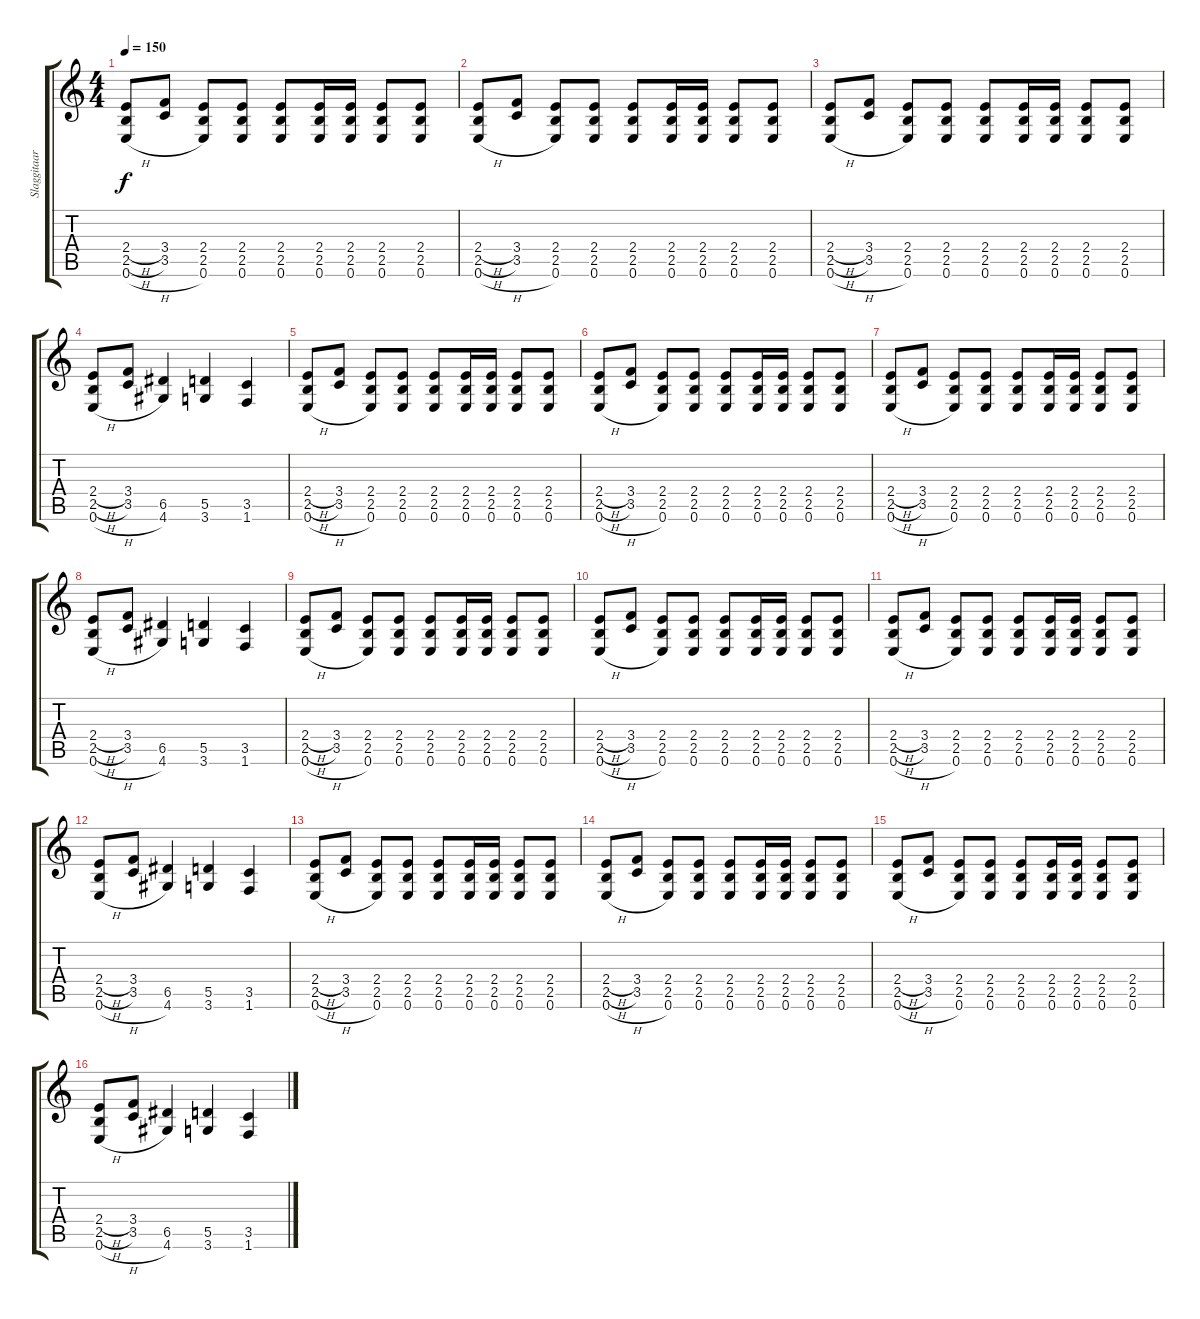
\track ("Slaggitaar 2" "Slaggitaar") {instrument distortionguitar}
\staff {score tabs}
\tuning (E4 B3 G3 D3 A2 E2) {hide}
\ts (4 4)
\tempo 150
\clef g2
\ks c
(2.4{h} 2.5{h} 0.6{h}).8{dy f} (3.4 3.5).8 (2.4 2.5 0.6).8 (2.4 2.5 0.6).8 (2.4 2.5 0.6).8 (2.4 2.5 0.6).16 (2.4 2.5 0.6).16 (2.4 2.5 0.6).8 (2.4 2.5 0.6).8 |
(2.4{h} 2.5{h} 0.6{h}).8 (3.4 3.5).8 (2.4 2.5 0.6).8 (2.4 2.5 0.6).8 (2.4 2.5 0.6).8 (2.4 2.5 0.6).16 (2.4 2.5 0.6).16 (2.4 2.5 0.6).8 (2.4 2.5 0.6).8 |
(2.4{h} 2.5{h} 0.6{h}).8 (3.4 3.5).8 (2.4 2.5 0.6).8 (2.4 2.5 0.6).8 (2.4 2.5 0.6).8 (2.4 2.5 0.6).16 (2.4 2.5 0.6).16 (2.4 2.5 0.6).8 (2.4 2.5 0.6).8 |
(2.4{h} 2.5{h} 0.6{h}).8 (3.4 3.5).8 (6.5 4.6).4 (5.5 3.6).4 (3.5 1.6).4 |
(2.4{h} 2.5{h} 0.6{h}).8 (3.4 3.5).8 (2.4 2.5 0.6).8 (2.4 2.5 0.6).8 (2.4 2.5 0.6).8 (2.4 2.5 0.6).16 (2.4 2.5 0.6).16 (2.4 2.5 0.6).8 (2.4 2.5 0.6).8 |
(2.4{h} 2.5{h} 0.6{h}).8 (3.4 3.5).8 (2.4 2.5 0.6).8 (2.4 2.5 0.6).8 (2.4 2.5 0.6).8 (2.4 2.5 0.6).16 (2.4 2.5 0.6).16 (2.4 2.5 0.6).8 (2.4 2.5 0.6).8 |
(2.4{h} 2.5{h} 0.6{h}).8 (3.4 3.5).8 (2.4 2.5 0.6).8 (2.4 2.5 0.6).8 (2.4 2.5 0.6).8 (2.4 2.5 0.6).16 (2.4 2.5 0.6).16 (2.4 2.5 0.6).8 (2.4 2.5 0.6).8 |
(2.4{h} 2.5{h} 0.6{h}).8 (3.4 3.5).8 (6.5 4.6).4 (5.5 3.6).4 (3.5 1.6).4 |
(2.4{h} 2.5{h} 0.6{h}).8 (3.4 3.5).8 (2.4 2.5 0.6).8 (2.4 2.5 0.6).8 (2.4 2.5 0.6).8 (2.4 2.5 0.6).16 (2.4 2.5 0.6).16 (2.4 2.5 0.6).8 (2.4 2.5 0.6).8 |
(2.4{h} 2.5{h} 0.6{h}).8 (3.4 3.5).8 (2.4 2.5 0.6).8 (2.4 2.5 0.6).8 (2.4 2.5 0.6).8 (2.4 2.5 0.6).16 (2.4 2.5 0.6).16 (2.4 2.5 0.6).8 (2.4 2.5 0.6).8 |
(2.4{h} 2.5{h} 0.6{h}).8 (3.4 3.5).8 (2.4 2.5 0.6).8 (2.4 2.5 0.6).8 (2.4 2.5 0.6).8 (2.4 2.5 0.6).16 (2.4 2.5 0.6).16 (2.4 2.5 0.6).8 (2.4 2.5 0.6).8 |
(2.4{h} 2.5{h} 0.6{h}).8 (3.4 3.5).8 (6.5 4.6).4 (5.5 3.6).4 (3.5 1.6).4 |
(2.4{h} 2.5{h} 0.6{h}).8 (3.4 3.5).8 (2.4 2.5 0.6).8 (2.4 2.5 0.6).8 (2.4 2.5 0.6).8 (2.4 2.5 0.6).16 (2.4 2.5 0.6).16 (2.4 2.5 0.6).8 (2.4 2.5 0.6).8 |
(2.4{h} 2.5{h} 0.6{h}).8 (3.4 3.5).8 (2.4 2.5 0.6).8 (2.4 2.5 0.6).8 (2.4 2.5 0.6).8 (2.4 2.5 0.6).16 (2.4 2.5 0.6).16 (2.4 2.5 0.6).8 (2.4 2.5 0.6).8 |
(2.4{h} 2.5{h} 0.6{h}).8 (3.4 3.5).8 (2.4 2.5 0.6).8 (2.4 2.5 0.6).8 (2.4 2.5 0.6).8 (2.4 2.5 0.6).16 (2.4 2.5 0.6).16 (2.4 2.5 0.6).8 (2.4 2.5 0.6).8 |
(2.4{h} 2.5{h} 0.6{h}).8 (3.4 3.5).8 (6.5 4.6).4 (5.5 3.6).4 (3.5 1.6).4
